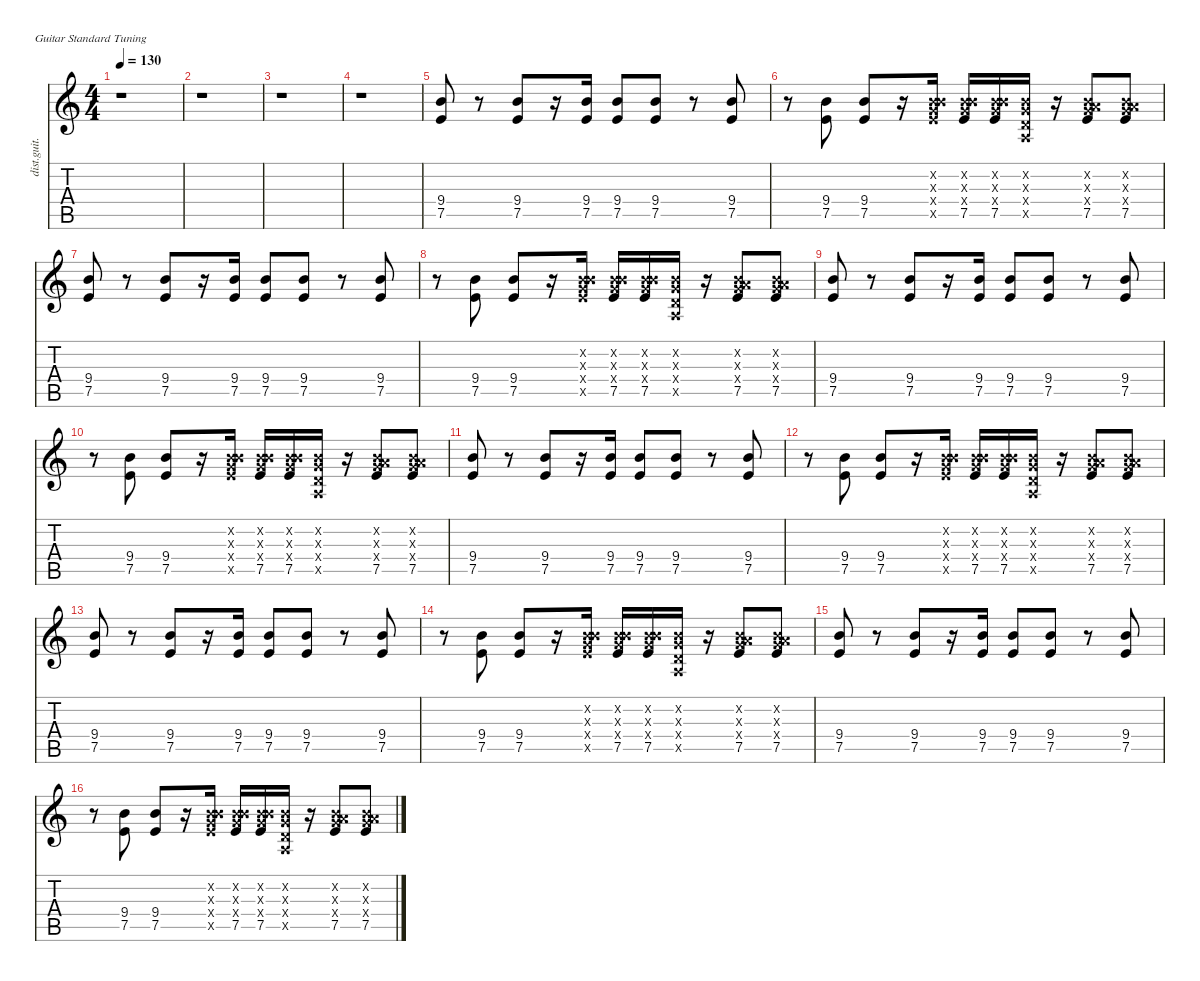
\defaultSystemsLayout 4
\hideDynamics
\bracketExtendMode nobrackets
\otherSystemsTrackNameOrientation horizontal
\track ("Guitar 1" "dist.guit.") {instrument distortionguitar}
\staff {score tabs}
\tuning (E4 B3 G3 D3 A2 E2)
\ts (4 4)
\beaming (8 2 2 2 2)
\tempo 130
\clef g2
\ks c
r.1{dy f instrument distortionguitar beam Down} |
r.1{beam Down} |
r.1{beam Down} |
r.1{beam Down} |
(9.4 7.5).8{beam Up} r.8{beam Up} (9.4 7.5).8{beam Up} r.16{beam Up} (9.4 7.5).16{beam Up} (9.4 7.5).8{beam Up} (9.4 7.5).8{beam Up} r.8{beam Up} (9.4 7.5).8{beam Up} |
r.8{beam Down} (9.4 7.5).8{beam Up} (9.4 7.5).8{beam Up} r.16{beam Up} (0.2{x} 0.3{x} 9.4{x} 7.5{x}).16{beam Up} (0.2{x} 0.3{x} 9.4{x} 7.5).16{beam Up} (0.2{x} 0.3{x} 9.4{x} 7.5).16{beam Up} (0.2{x} 0.3{x} 0.4{x} 0.5{x}).16{beam Up} r.16{beam Up} (0.2{x} 0.3{x} 7.4{x} 7.5).8{beam Up} (0.2{x} 0.3{x} 7.4{x} 7.5).8{beam Up} |
(9.4 7.5).8{beam Up} r.8{beam Up} (9.4 7.5).8{beam Up} r.16{beam Up} (9.4 7.5).16{beam Up} (9.4 7.5).8{beam Up} (9.4 7.5).8{beam Up} r.8{beam Up} (9.4 7.5).8{beam Up} |
r.8{beam Down} (9.4 7.5).8{beam Up} (9.4 7.5).8{beam Up} r.16{beam Up} (0.2{x} 0.3{x} 9.4{x} 7.5{x}).16{beam Up} (0.2{x} 0.3{x} 9.4{x} 7.5).16{beam Up} (0.2{x} 0.3{x} 9.4{x} 7.5).16{beam Up} (0.2{x} 0.3{x} 0.4{x} 0.5{x}).16{beam Up} r.16{beam Up} (0.2{x} 0.3{x} 7.4{x} 7.5).8{beam Up} (0.2{x} 0.3{x} 7.4{x} 7.5).8{beam Up} |
(9.4 7.5).8{beam Up} r.8{beam Up} (9.4 7.5).8{beam Up} r.16{beam Up} (9.4 7.5).16{beam Up} (9.4 7.5).8{beam Up} (9.4 7.5).8{beam Up} r.8{beam Up} (9.4 7.5).8{beam Up} |
r.8{beam Down} (9.4 7.5).8{beam Up} (9.4 7.5).8{beam Up} r.16{beam Up} (0.2{x} 0.3{x} 9.4{x} 7.5{x}).16{beam Up} (0.2{x} 0.3{x} 9.4{x} 7.5).16{beam Up} (0.2{x} 0.3{x} 9.4{x} 7.5).16{beam Up} (0.2{x} 0.3{x} 0.4{x} 0.5{x}).16{beam Up} r.16{beam Up} (0.2{x} 0.3{x} 7.4{x} 7.5).8{beam Up} (0.2{x} 0.3{x} 7.4{x} 7.5).8{beam Up} |
(9.4 7.5).8{beam Up} r.8{beam Up} (9.4 7.5).8{beam Up} r.16{beam Up} (9.4 7.5).16{beam Up} (9.4 7.5).8{beam Up} (9.4 7.5).8{beam Up} r.8{beam Up} (9.4 7.5).8{beam Up} |
r.8{beam Down} (9.4 7.5).8{beam Up} (9.4 7.5).8{beam Up} r.16{beam Up} (0.2{x} 0.3{x} 9.4{x} 7.5{x}).16{beam Up} (0.2{x} 0.3{x} 9.4{x} 7.5).16{beam Up} (0.2{x} 0.3{x} 9.4{x} 7.5).16{beam Up} (0.2{x} 0.3{x} 0.4{x} 0.5{x}).16{beam Up} r.16{beam Up} (0.2{x} 0.3{x} 7.4{x} 7.5).8{beam Up} (0.2{x} 0.3{x} 7.4{x} 7.5).8{beam Up} |
(9.4 7.5).8{beam Up} r.8{beam Up} (9.4 7.5).8{beam Up} r.16{beam Up} (9.4 7.5).16{beam Up} (9.4 7.5).8{beam Up} (9.4 7.5).8{beam Up} r.8{beam Up} (9.4 7.5).8{beam Up} |
r.8{beam Down} (9.4 7.5).8{beam Up} (9.4 7.5).8{beam Up} r.16{beam Up} (0.2{x} 0.3{x} 9.4{x} 7.5{x}).16{beam Up} (0.2{x} 0.3{x} 9.4{x} 7.5).16{beam Up} (0.2{x} 0.3{x} 9.4{x} 7.5).16{beam Up} (0.2{x} 0.3{x} 0.4{x} 0.5{x}).16{beam Up} r.16{beam Up} (0.2{x} 0.3{x} 7.4{x} 7.5).8{beam Up} (0.2{x} 0.3{x} 7.4{x} 7.5).8{beam Up} |
(9.4 7.5).8{beam Up} r.8{beam Up} (9.4 7.5).8{beam Up} r.16{beam Up} (9.4 7.5).16{beam Up} (9.4 7.5).8{beam Up} (9.4 7.5).8{beam Up} r.8{beam Up} (9.4 7.5).8{beam Up} |
r.8{beam Down} (9.4 7.5).8{beam Up} (9.4 7.5).8{beam Up} r.16{beam Up} (0.2{x} 0.3{x} 9.4{x} 7.5{x}).16{beam Up} (0.2{x} 0.3{x} 9.4{x} 7.5).16{beam Up} (0.2{x} 0.3{x} 9.4{x} 7.5).16{beam Up} (0.2{x} 0.3{x} 0.4{x} 0.5{x}).16{beam Up} r.16{beam Up} (0.2{x} 0.3{x} 7.4{x} 7.5).8{beam Up} (0.2{x} 0.3{x} 7.4{x} 7.5).8{beam Up}
